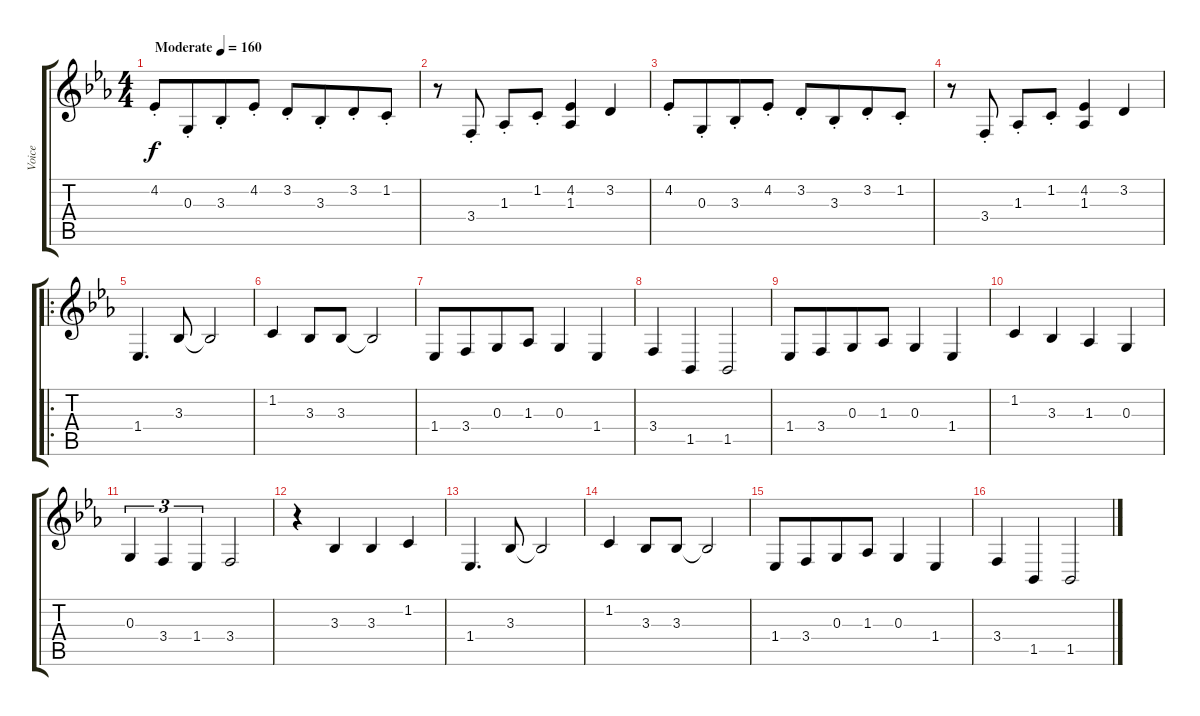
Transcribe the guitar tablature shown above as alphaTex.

\track ("Voice" "Voice") {instrument acousticgrandpiano}
\staff {score tabs}
\tuning (E4 B3 G3 D3 A2 E2) {hide}
\ts (4 4)
\tempo (160 "Moderate")
\clef g2
\ks eb
4.2{st}.8{dy f instrument acousticgrandpiano} 0.3{st}.8{beam merge} 3.3{st}.8 4.2{st}.8 3.2{st}.8 3.3{st}.8{beam merge} 3.2{st}.8 1.2{st}.8 |
r.8 3.4{st}.8 1.3{st}.8 1.2{st}.8 (4.2 1.3).4{beam Up} 3.2.4{beam Up} |
4.2{st}.8 0.3{st}.8{beam merge} 3.3{st}.8 4.2{st}.8 3.2{st}.8 3.3{st}.8{beam merge} 3.2{st}.8 1.2{st}.8 |
r.8 3.4{st}.8 1.3{st}.8 1.2{st}.8 (4.2 1.3).4{beam Up} 3.2.4{beam Up} |
\ro
1.4.4{d} 3.3.8 3.3{t}.2 |
1.2.4 3.3.8 3.3.8 3.3{t}.2 |
1.4.8 3.4.8{beam merge} 0.3.8 1.3.8 0.3.4 1.4.4 |
3.4.4 1.5.4 1.5.2 |
1.4.8 3.4.8{beam merge} 0.3.8 1.3.8 0.3.4 1.4.4 |
1.2.4 3.3.4 1.3.4 0.3.4 |
0.3.4{tu (3 2)} 3.4.4{tu (3 2)} 1.4.4{tu (3 2)} 3.4.2 |
r.4 3.3.4 3.3.4 1.2.4 |
1.4.4{d} 3.3.8 3.3{t}.2 |
1.2.4 3.3.8 3.3.8 3.3{t}.2 |
1.4.8 3.4.8{beam merge} 0.3.8 1.3.8 0.3.4 1.4.4 |
3.4.4 1.5.4 1.5.2
